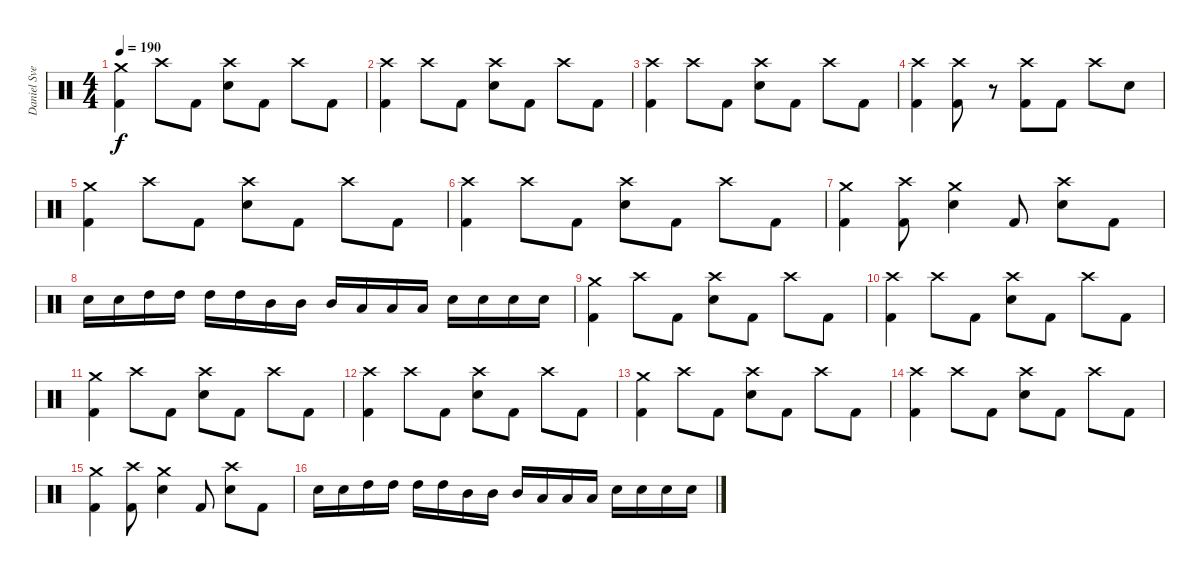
\track ("Daniel Svensson" "Daniel Sve") {instrument percussion}
\staff {score}
\articulation defaults
\ts (4 4)
\tempo 190
\clef neutral
\ks c
("Kick (hit) 2" "Crash medium (hit)").4{dy f} "Crash high (hit)".8 "Kick (hit) 2".8 ("Electric Snare (hit)" "Crash high (hit)").8 "Kick (hit) 2".8 "Crash high (hit)".8 "Kick (hit) 2".8 |
("Kick (hit) 2" "Crash high (hit)").4 "Crash high (hit)".8 "Kick (hit) 2".8 ("Electric Snare (hit)" "Crash high (hit)").8 "Kick (hit) 2".8 "Crash high (hit)".8 "Kick (hit) 2".8 |
("Kick (hit) 2" "Crash high (hit)").4 "Crash high (hit)".8 "Kick (hit) 2".8 ("Electric Snare (hit)" "Crash high (hit)").8 "Kick (hit) 2".8 "Crash high (hit)".8 "Kick (hit) 2".8 |
("Kick (hit) 2" "Crash high (hit)").4 ("Kick (hit) 2" "Crash high (hit)").8 r.8 ("Kick (hit) 2" "Crash high (hit)").8 "Kick (hit) 2".8 "Crash high (hit)".8 "Electric Snare (hit)".8 |
("Kick (hit) 2" "Crash medium (hit)").4 "Crash high (hit)".8 "Kick (hit) 2".8 ("Electric Snare (hit)" "Crash high (hit)").8 "Kick (hit) 2".8 "Crash high (hit)".8 "Kick (hit) 2".8 |
("Kick (hit) 2" "Crash high (hit)").4 "Crash high (hit)".8 "Kick (hit) 2".8 ("Electric Snare (hit)" "Crash high (hit)").8 "Kick (hit) 2".8 "Crash high (hit)".8 "Kick (hit) 2".8 |
("Kick (hit) 2" "Crash medium (hit)").4 ("Kick (hit) 2" "Crash high (hit)").8 ("Electric Snare (hit)" "Crash medium (hit)").4 "Kick (hit) 2".8 ("Crash high (hit)" "Electric Snare (hit)").8 "Kick (hit) 2".8 |
"Electric Snare (hit)".16 "Electric Snare (hit)".16 "High Tom (hit)".16 "High Tom (hit)".16 "High Tom (hit)".16 "High Tom (hit)".16 "Mid Tom (hit)".16 "Mid Tom (hit)".16 "Mid Tom (hit)".16 "Low Tom (hit)".16 "Low Tom (hit)".16 "Low Tom (hit)".16 "Electric Snare (hit)".16 "Electric Snare (hit)".16 "Electric Snare (hit)".16 "Electric Snare (hit)".16 |
("Kick (hit) 2" "Crash medium (hit)").4 "Crash high (hit)".8 "Kick (hit) 2".8 ("Electric Snare (hit)" "Crash high (hit)").8 "Kick (hit) 2".8 "Crash high (hit)".8 "Kick (hit) 2".8 |
("Kick (hit) 2" "Crash high (hit)").4 "Crash high (hit)".8 "Kick (hit) 2".8 ("Electric Snare (hit)" "Crash high (hit)").8 "Kick (hit) 2".8 "Crash high (hit)".8 "Kick (hit) 2".8 |
("Kick (hit) 2" "Crash medium (hit)").4 "Crash high (hit)".8 "Kick (hit) 2".8 ("Electric Snare (hit)" "Crash high (hit)").8 "Kick (hit) 2".8 "Crash high (hit)".8 "Kick (hit) 2".8 |
("Kick (hit) 2" "Crash high (hit)").4 "Crash high (hit)".8 "Kick (hit) 2".8 ("Electric Snare (hit)" "Crash high (hit)").8 "Kick (hit) 2".8 "Crash high (hit)".8 "Kick (hit) 2".8 |
("Kick (hit) 2" "Crash medium (hit)").4 "Crash high (hit)".8 "Kick (hit) 2".8 ("Electric Snare (hit)" "Crash high (hit)").8 "Kick (hit) 2".8 "Crash high (hit)".8 "Kick (hit) 2".8 |
("Kick (hit) 2" "Crash high (hit)").4 "Crash high (hit)".8 "Kick (hit) 2".8 ("Electric Snare (hit)" "Crash high (hit)").8 "Kick (hit) 2".8 "Crash high (hit)".8 "Kick (hit) 2".8 |
("Kick (hit) 2" "Crash medium (hit)").4 ("Kick (hit) 2" "Crash high (hit)").8 ("Electric Snare (hit)" "Crash medium (hit)").4 "Kick (hit) 2".8 ("Crash high (hit)" "Electric Snare (hit)").8 "Kick (hit) 2".8 |
"Electric Snare (hit)".16 "Electric Snare (hit)".16 "High Tom (hit)".16 "High Tom (hit)".16 "High Tom (hit)".16 "High Tom (hit)".16 "Mid Tom (hit)".16 "Mid Tom (hit)".16 "Mid Tom (hit)".16 "Low Tom (hit)".16 "Low Tom (hit)".16 "Low Tom (hit)".16 "Electric Snare (hit)".16 "Electric Snare (hit)".16 "Electric Snare (hit)".16 "Electric Snare (hit)".16
